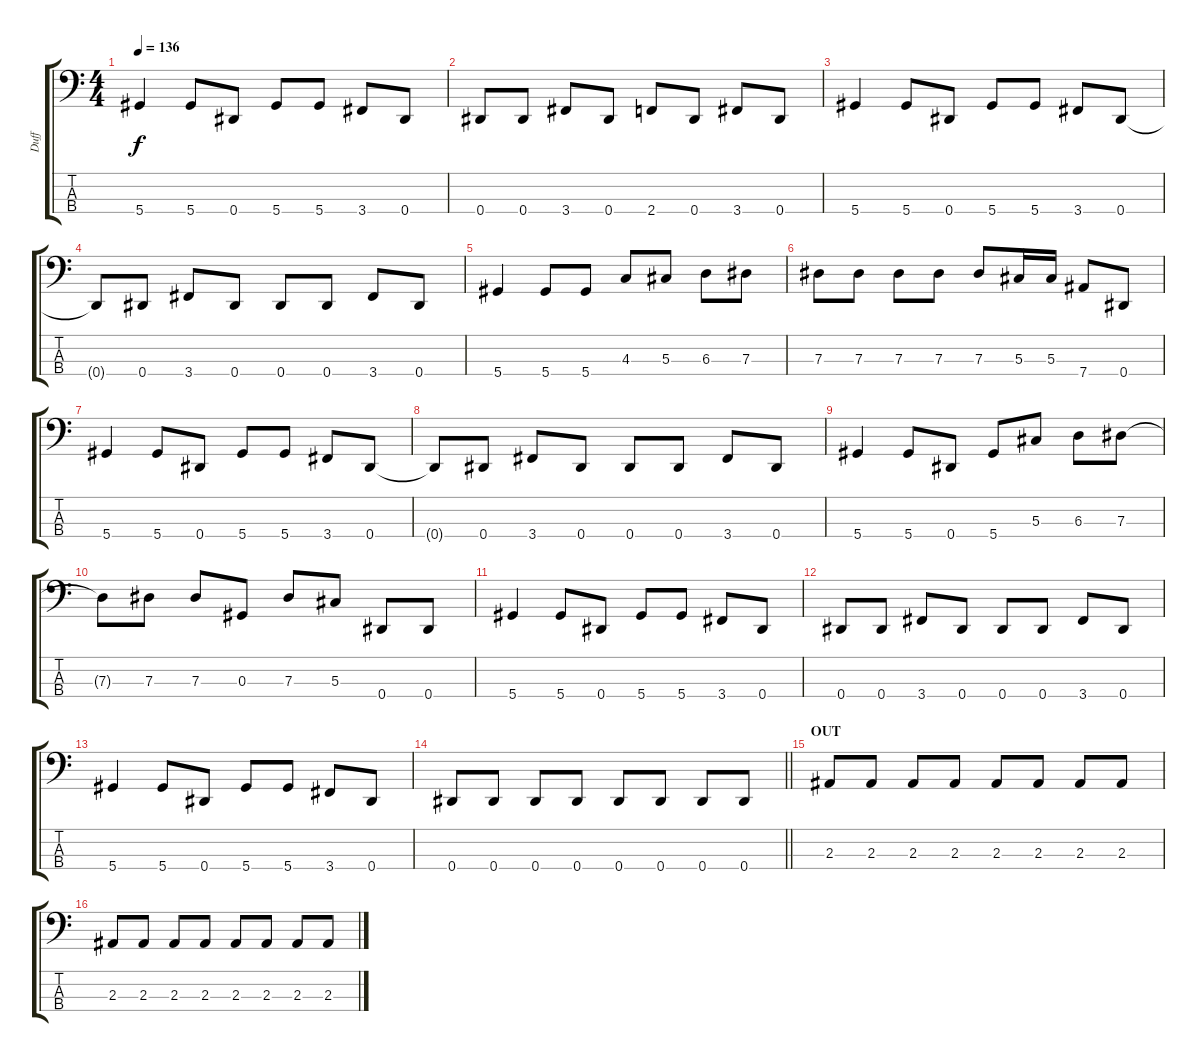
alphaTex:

\track ("Duff" "Duff") {instrument electricbassfinger}
\staff {score tabs}
\tuning (Gb2 Db2 Ab1 Eb1) {hide}
\ts (4 4)
\tempo 136
\clef f4
\ks c
5.4.4{dy f} 5.4.8 0.4.8 5.4.8 5.4.8 3.4.8 0.4.8 |
0.4.8 0.4.8 3.4.8 0.4.8 2.4.8 0.4.8 3.4.8 0.4.8 |
5.4.4 5.4.8 0.4.8 5.4.8 5.4.8 3.4.8 0.4.8 |
0.4{t}.8 0.4.8 3.4.8 0.4.8 0.4.8 0.4.8 3.4.8 0.4.8 |
5.4.4 5.4.8 5.4.8 4.3.8 5.3.8 6.3.8 7.3.8 |
7.3.8 7.3.8 7.3.8 7.3.8 7.3.8 5.3.16 5.3.16 7.4.8 0.4.8 |
5.4.4 5.4.8 0.4.8 5.4.8 5.4.8 3.4.8 0.4.8 |
0.4{t}.8 0.4.8 3.4.8 0.4.8 0.4.8 0.4.8 3.4.8 0.4.8 |
5.4.4 5.4.8 0.4.8 5.4.8 5.3.8 6.3.8 7.3.8 |
7.3{t}.8 7.3.8 7.3.8 0.3.8 7.3.8 5.3.8 0.4.8 0.4.8 |
5.4.4 5.4.8 0.4.8 5.4.8 5.4.8 3.4.8 0.4.8 |
0.4.8 0.4.8 3.4.8 0.4.8 0.4.8 0.4.8 3.4.8 0.4.8 |
5.4.4 5.4.8 0.4.8 5.4.8 5.4.8 3.4.8 0.4.8 |
\barLineRight lightlight
0.4.8 0.4.8 0.4.8 0.4.8 0.4.8 0.4.8 0.4.8 0.4.8 |
\section ("" "OUT")
2.3.8 2.3.8 2.3.8 2.3.8 2.3.8 2.3.8 2.3.8 2.3.8 |
2.3.8 2.3.8 2.3.8 2.3.8 2.3.8 2.3.8 2.3.8 2.3.8
